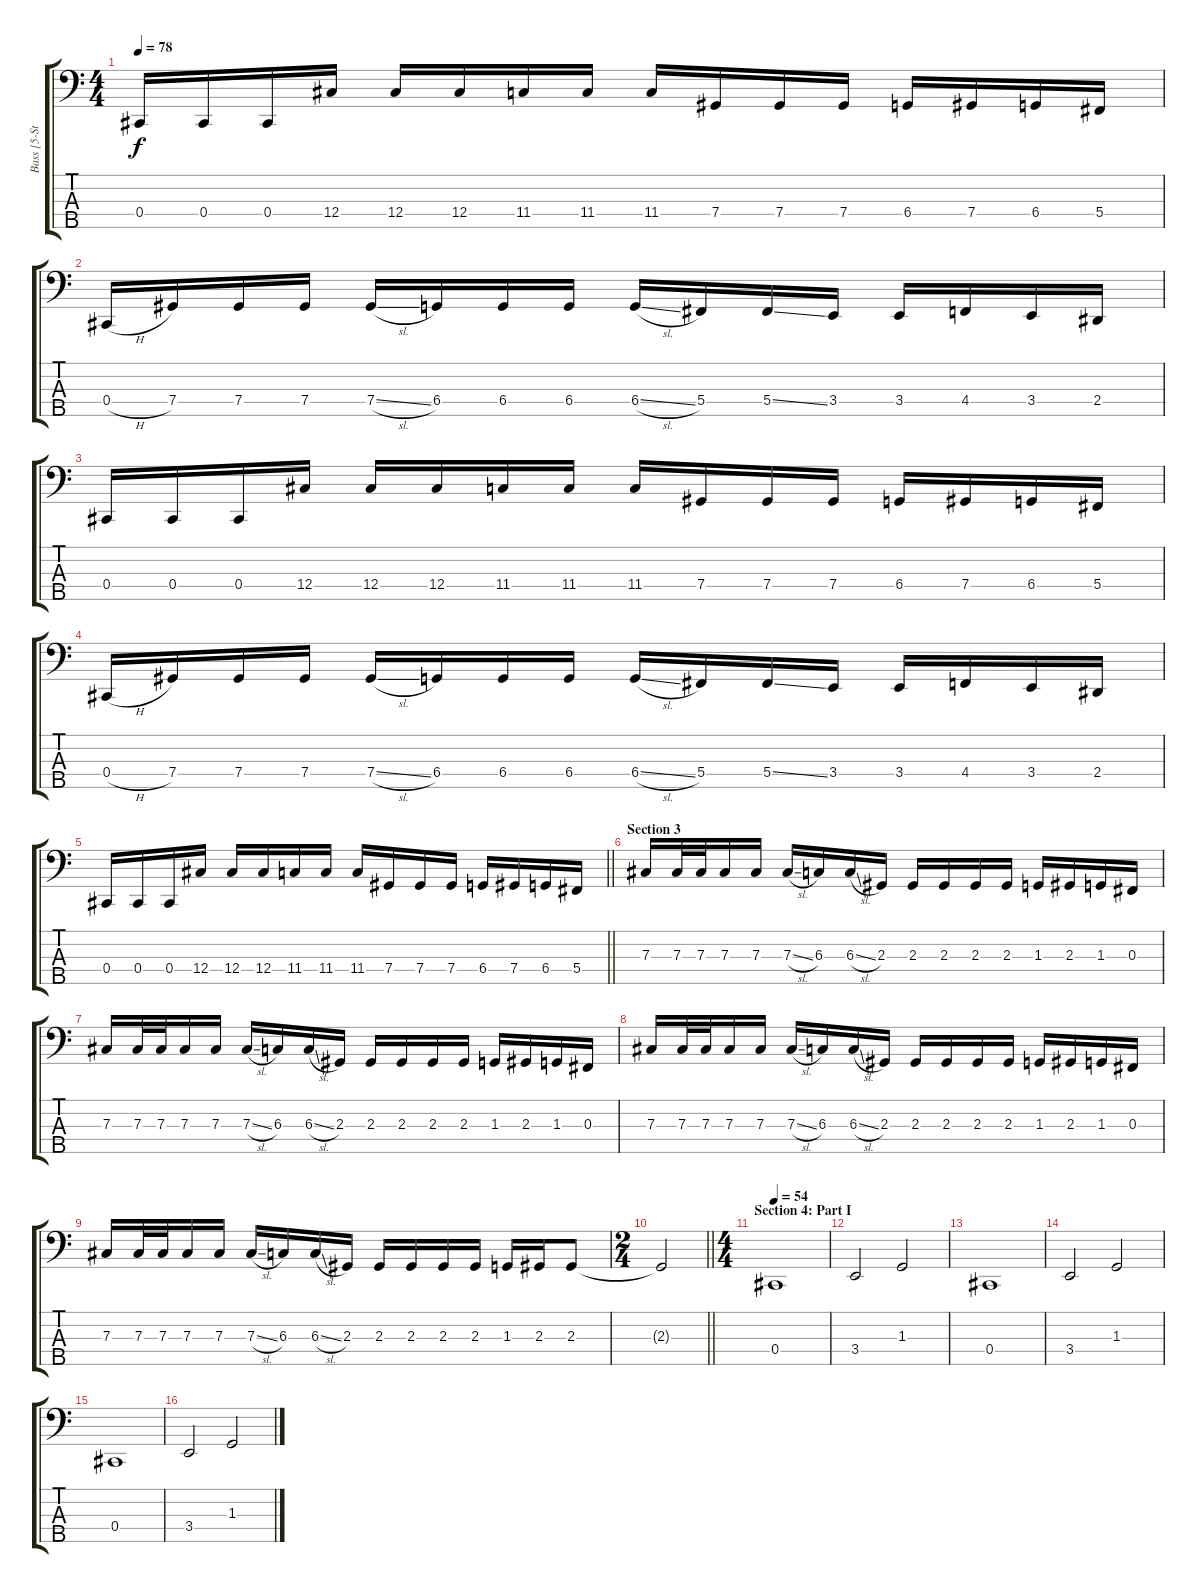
\track ("Bass [5-String]" "Bass [5-St") {instrument electricbasspick}
\staff {score tabs}
\tuning (E2 B1 Gb1 Db1 Ab0) {hide}
\ts (4 4)
\tempo 78
\clef f4
\ks c
0.4.16{dy f} 0.4.16 0.4.16 12.4.16 12.4.16 12.4.16 11.4.16 11.4.16 11.4.16 7.4.16 7.4.16 7.4.16 6.4.16 7.4.16 6.4.16 5.4.16 |
0.4{h}.16 7.4.16 7.4.16 7.4.16 7.4{sl}.16 6.4.16 6.4.16 6.4.16 6.4{sl}.16 5.4.16 5.4{ss}.16 3.4.16 3.4.16 4.4.16 3.4.16 2.4.16 |
0.4.16 0.4.16 0.4.16 12.4.16 12.4.16 12.4.16 11.4.16 11.4.16 11.4.16 7.4.16 7.4.16 7.4.16 6.4.16 7.4.16 6.4.16 5.4.16 |
0.4{h}.16 7.4.16 7.4.16 7.4.16 7.4{sl}.16 6.4.16 6.4.16 6.4.16 6.4{sl}.16 5.4.16 5.4{ss}.16 3.4.16 3.4.16 4.4.16 3.4.16 2.4.16 |
\barLineRight lightlight
0.4.16 0.4.16 0.4.16 12.4.16 12.4.16 12.4.16 11.4.16 11.4.16 11.4.16 7.4.16 7.4.16 7.4.16 6.4.16 7.4.16 6.4.16 5.4.16 |
\section ("" "Section 3")
7.3.16 7.3.32 7.3.32 7.3.16 7.3.16 7.3{sl}.16 6.3.16 6.3{sl}.16 2.3.16 2.3.16 2.3.16 2.3.16 2.3.16 1.3.16 2.3.16 1.3.16 0.3.16 |
7.3.16 7.3.32 7.3.32 7.3.16 7.3.16 7.3{sl}.16 6.3.16 6.3{sl}.16 2.3.16 2.3.16 2.3.16 2.3.16 2.3.16 1.3.16 2.3.16 1.3.16 0.3.16 |
7.3.16 7.3.32 7.3.32 7.3.16 7.3.16 7.3{sl}.16 6.3.16 6.3{sl}.16 2.3.16 2.3.16 2.3.16 2.3.16 2.3.16 1.3.16 2.3.16 1.3.16 0.3.16 |
7.3.16 7.3.32 7.3.32 7.3.16 7.3.16 7.3{sl}.16 6.3.16 6.3{sl}.16 2.3.16 2.3.16 2.3.16 2.3.16 2.3.16 1.3.16 2.3.16 2.3.8 |
\ts (2 4)
\barLineRight lightlight
2.3{t}.2 |
\ts (4 4)
\section ("" "Section 4: Part I")
\tempo 54
0.4.1 |
3.4.2 1.3.2 |
0.4.1 |
3.4.2 1.3.2 |
0.4.1 |
3.4.2 1.3.2
